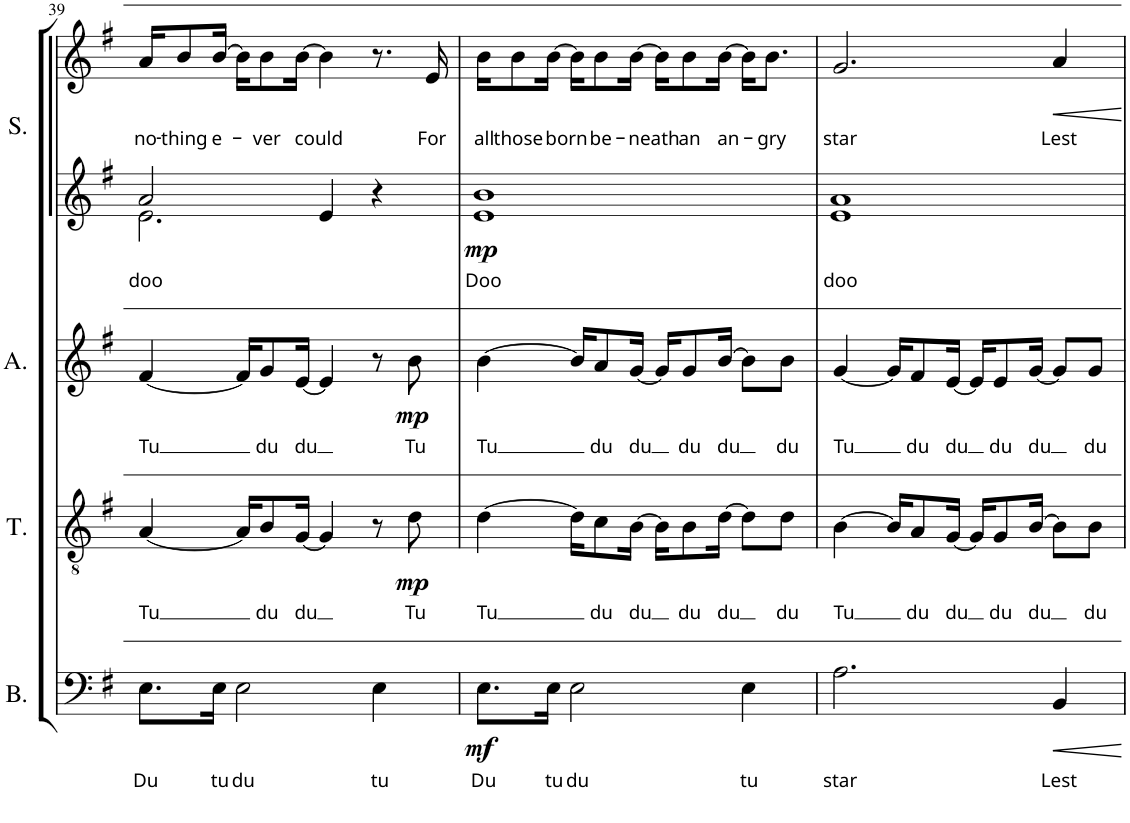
**kern	**text	**dynam	**kern	**text	**dynam	**kern	**text	**dynam	**kern	**text	**kern	**text	**dynam
*part4	*part4	*part4	*part3	*part3	*part3	*part2	*part2	*part2	*part1	*part1	*part1	*part1	*part1
*staff5	*staff5	*staff5	*staff4	*staff4	*staff4	*staff3	*staff3	*staff3	*staff2	*staff2	*staff1	*staff1	*staff1/2
*I"Bass	*	*	*I"Tenor	*	*	*I"Alto	*	*	*I"Soprano	*	*	*	*
*I'B.	*	*	*I'T.	*	*	*I'A.	*	*	*I'S.	*	*	*	*
!!LO:PB:g=z
*clefF4	*	*	*clefGv2	*	*	*clefG2	*	*	*clefG2	*	*clefG2	*	*
*	*	*	*Trd7c12	*	*	*	*	*	*	*	*	*	*
*k[f#]	*	*	*k[f#]	*	*	*k[f#]	*	*	*k[f#]	*	*k[f#]	*	*
*e:	*	*	*e:	*	*	*e:	*	*	*e:	*	*e:	*	*
*M4/4	*	*	*M4/4	*	*	*M4/4	*	*	*M4/4	*	*M4/4	*	*
=39	=39	=39	=39	=39	=39	=39	=39	=39	=39	=39	=39	=39	=39
!	!LO:LY:b	!	!	!LO:LY:b	!	!	!LO:LY:b	!	!	!LO:LY:b	!	!LO:LY:b	!
*	*	*	*	*	*	*	*	*	*^	*	*	*	*
8.E\L	Du	.	[4A/	Tu	.	[4f#/	Tu	.	2a/	2.e\	doo	16a/KL	no-	.
!	!	!	!	!	!	!	!	!	!	!	!	!	!LO:LY:b	!
.	.	.	.	.	.	.	.	.	.	.	.	8b/	-thing	.
!	!LO:LY:b	!	!	!	!	!	!	!	!	!	!	!	!LO:LY:b	!
16E\Jk	tu	.	.	.	.	.	.	.	.	.	.	[16b/Jk	e-	.
!	!LO:LY:b	!	!	!	!	!	!	!	!	!	!	!	!	!
2E\	du	.	16A/KL]	.	.	16f#/KL]	.	.	.	.	.	16b\KL]	.	.
!	!	!	!	!LO:LY:b	!	!	!LO:LY:b	!	!	!	!	!	!LO:LY:b	!
.	.	.	8B/	du	.	8g/	du	.	.	.	.	8b\	-ver	.
!	!	!	!	!LO:LY:b	!	!	!LO:LY:b	!	!	!	!	!	!LO:LY:b	!
.	.	.	[16G/Jk	du	.	[16e/Jk	du	.	.	.	.	[16b\Jk	could	.
.	.	.	4G/]	.	.	4e/]	.	.	4e/	.	.	4b\]	.	.
!	!LO:LY:b	!	!	!	!	!	!	!	!	!	!	!	!	!
4E\	tu	.	8r	.	.	8r	.	.	4r	4ryy	.	8.r	.	.
!	!	!	!	!LO:LY:b	!LO:DY:b	!	!LO:LY:b	!LO:DY:b	!	!	!	!	!	!
.	.	.	8d\	Tu	mp	8b\	Tu	mp	.	.	.	.	.	.
!	!	!	!	!	!	!	!	!	!	!	!	!	!LO:LY:b	!
.	.	.	.	.	.	.	.	.	.	.	.	16e/	For	.
*	*	*	*	*	*	*	*	*	*v	*v	*	*	*	*
=40	=40	=40	=40	=40	=40	=40	=40	=40	=40	=40	=40	=40	=40
!	!LO:LY:b	!LO:DY:b	!	!LO:LY:b	!	!	!LO:LY:b	!	!	!LO:LY:b	!	!LO:LY:b	!LO:DY:b=2
8.E\L	Du	mf	[4d\	Tu	.	[4b\	Tu	.	1e 1b	Doo	16b\KL	all	mp
!	!	!	!	!	!	!	!	!	!	!	!	!LO:LY:b	!
.	.	.	.	.	.	.	.	.	.	.	8b\	those	.
!	!LO:LY:b	!	!	!	!	!	!	!	!	!	!	!LO:LY:b	!
16E\Jk	tu	.	.	.	.	.	.	.	.	.	[16b\Jk	born	.
!	!LO:LY:b	!	!	!	!	!	!	!	!	!	!	!	!
2E\	du	.	16d\KL]	.	.	16b/KL]	.	.	.	.	16b\KL]	.	.
!	!	!	!	!LO:LY:b	!	!	!LO:LY:b	!	!	!	!	!LO:LY:b	!
.	.	.	8c\	du	.	8a/	du	.	.	.	8b\	be-	.
!	!	!	!	!LO:LY:b	!	!	!LO:LY:b	!	!	!	!	!LO:LY:b	!
.	.	.	[16B\Jk	du	.	[16g/Jk	du	.	.	.	[16b\Jk	-neath	.
.	.	.	16B\KL]	.	.	16g/KL]	.	.	.	.	16b\KL]	.	.
!	!	!	!	!LO:LY:b	!	!	!LO:LY:b	!	!	!	!	!LO:LY:b	!
.	.	.	8B\	du	.	8g/	du	.	.	.	8b\	an	.
!	!	!	!	!LO:LY:b	!	!	!LO:LY:b	!	!	!	!	!LO:LY:b	!
.	.	.	[16d\Jk	du	.	[16b/Jk	du	.	.	.	[16b\Jk	an-	.
!	!LO:LY:b	!	!	!	!	!	!	!	!	!	!	!	!
4E\	tu	.	8d\L]	.	.	8b\L]	.	.	.	.	16b\KL]	.	.
!	!	!	!	!	!	!	!	!	!	!	!	!LO:LY:b	!
.	.	.	.	.	.	.	.	.	.	.	8.b\J	-gry	.
!	!	!	!	!LO:LY:b	!	!	!LO:LY:b	!	!	!	!	!	!
.	.	.	8d\J	du	.	8b\J	du	.	.	.	.	.	.
=41	=41	=41	=41	=41	=41	=41	=41	=41	=41	=41	=41	=41	=41
!	!LO:LY:b	!	!	!LO:LY:b	!	!	!LO:LY:b	!	!	!LO:LY:b	!	!LO:LY:b	!
2.A\	star	.	[4B\	Tu	.	[4g/	Tu	.	1e 1a	doo	2.g/	star	.
.	.	.	16B/KL]	.	.	16g/KL]	.	.	.	.	.	.	.
!	!	!	!	!LO:LY:b	!	!	!LO:LY:b	!	!	!	!	!	!
.	.	.	8A/	du	.	8f#/	du	.	.	.	.	.	.
!	!	!	!	!LO:LY:b	!	!	!LO:LY:b	!	!	!	!	!	!
.	.	.	[16G/Jk	du	.	[16e/Jk	du	.	.	.	.	.	.
.	.	.	16G/KL]	.	.	16e/KL]	.	.	.	.	.	.	.
!	!	!	!	!LO:LY:b	!	!	!LO:LY:b	!	!	!	!	!	!
.	.	.	8G/	du	.	8e/	du	.	.	.	.	.	.
!	!	!	!	!LO:LY:b	!	!	!LO:LY:b	!	!	!	!	!	!
.	.	.	[16B/Jk	du	.	[16g/Jk	du	.	.	.	.	.	.
!	!LO:LY:b	!	!	!	!	!	!	!	!	!	!	!LO:LY:b	!
4BB/	Lest	.	8B\L]	.	.	8g/L]	.	.	.	.	4a/	Lest	.
!	!	!	!	!LO:LY:b	!	!	!LO:LY:b	!	!	!	!	!	!
.	.	.	8B\J	du	.	8g/J	du	.	.	.	.	.	.
=	=	=	=	=	=	=	=	=	=	=	=	=	=
*-	*-	*-	*-	*-	*-	*-	*-	*-	*-	*-	*-	*-	*-
